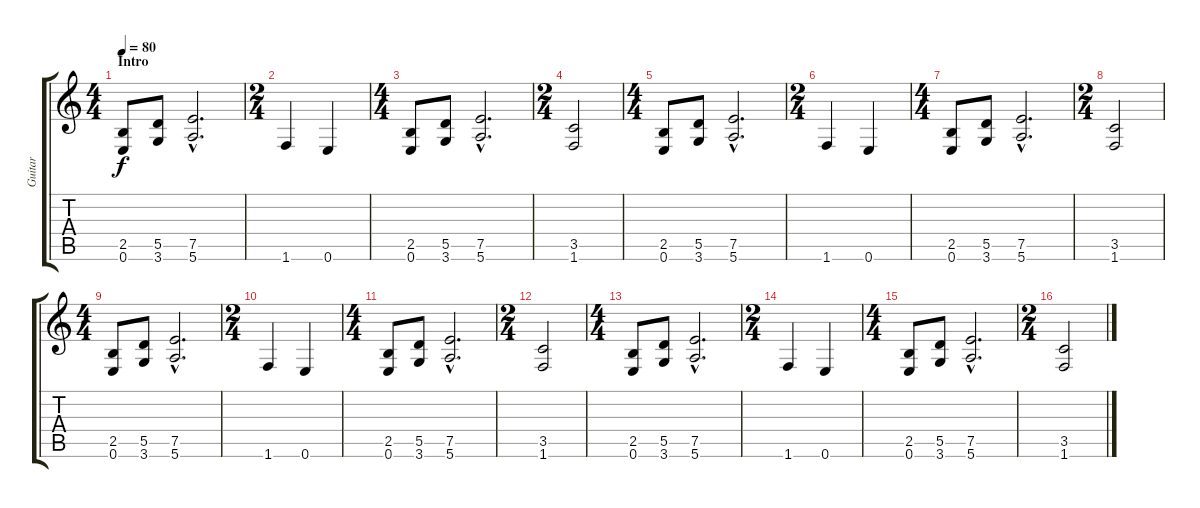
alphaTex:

\track ("Guitar" "Guitar") {instrument distortionguitar}
\staff {score tabs}
\tuning (E4 B3 G3 D3 A2 E2) {hide}
\ts (4 4)
\section ("" "Intro")
\tempo 80
\clef g2
\ks c
(2.5 0.6).8{dy f instrument distortionguitar} (5.5 3.6).8 (7.5{hac} 5.6{hac}).2{d} |
\ts (2 4)
1.6.4 0.6.4 |
\ts (4 4)
(2.5 0.6).8 (5.5 3.6).8 (7.5{hac} 5.6{hac}).2{d} |
\ts (2 4)
(3.5 1.6).2 |
\ts (4 4)
(2.5 0.6).8 (5.5 3.6).8 (7.5{hac} 5.6{hac}).2{d} |
\ts (2 4)
1.6.4 0.6.4 |
\ts (4 4)
(2.5 0.6).8 (5.5 3.6).8 (7.5{hac} 5.6{hac}).2{d} |
\ts (2 4)
(3.5 1.6).2 |
\ts (4 4)
(2.5 0.6).8 (5.5 3.6).8 (7.5{hac} 5.6{hac}).2{d} |
\ts (2 4)
1.6.4 0.6.4 |
\ts (4 4)
(2.5 0.6).8 (5.5 3.6).8 (7.5{hac} 5.6{hac}).2{d} |
\ts (2 4)
(3.5 1.6).2 |
\ts (4 4)
(2.5 0.6).8 (5.5 3.6).8 (7.5{hac} 5.6{hac}).2{d} |
\ts (2 4)
1.6.4 0.6.4 |
\ts (4 4)
(2.5 0.6).8 (5.5 3.6).8 (7.5{hac} 5.6{hac}).2{d} |
\ts (2 4)
(3.5 1.6).2
